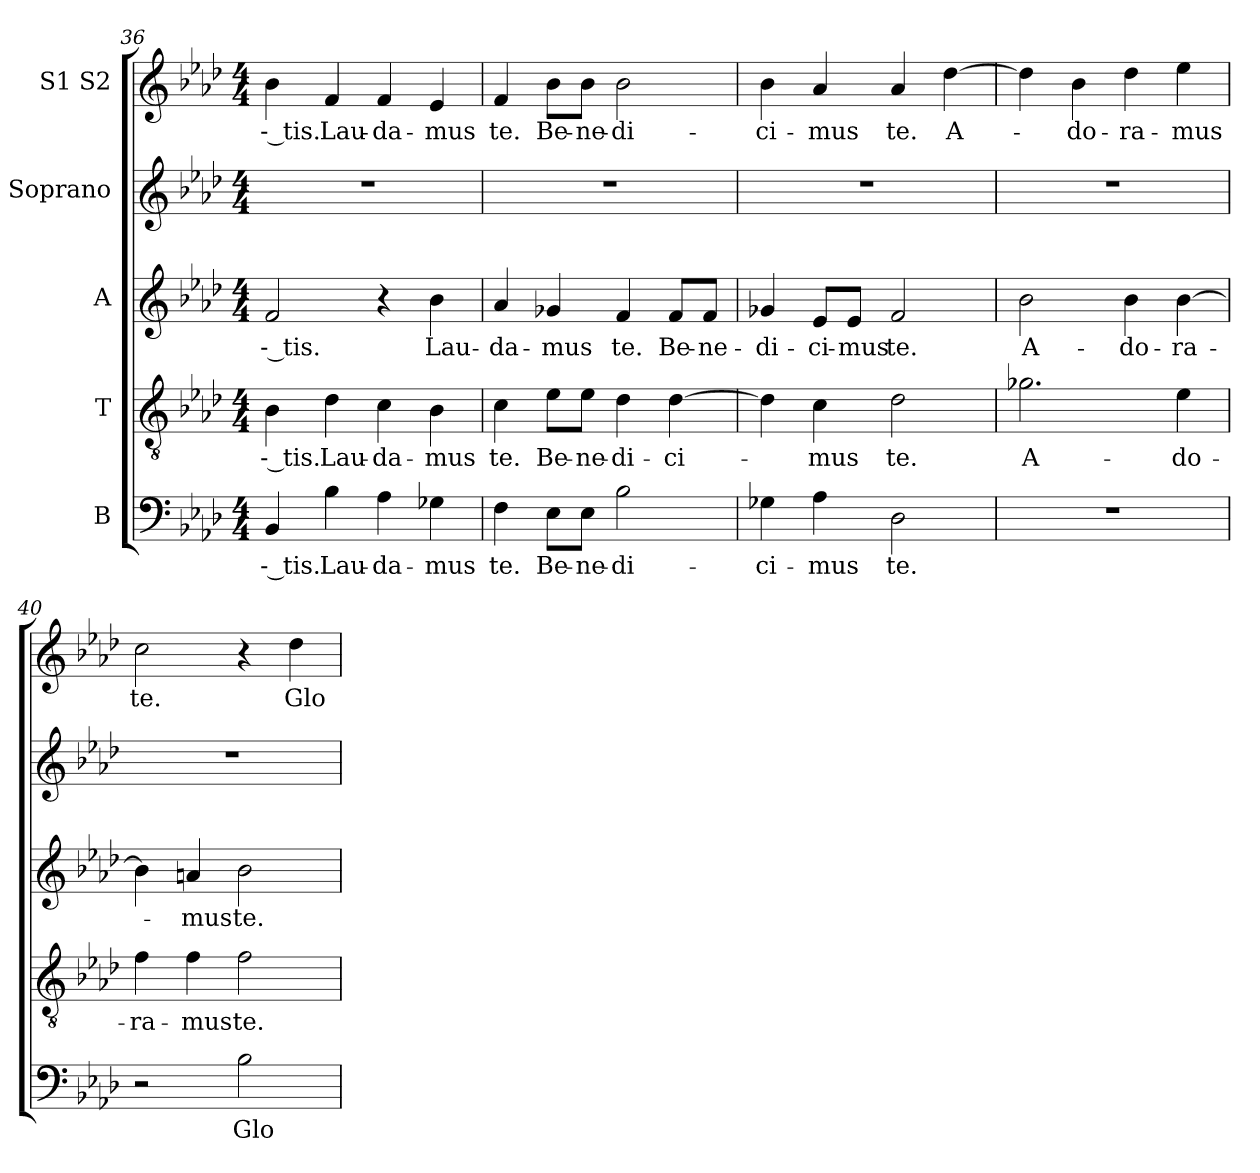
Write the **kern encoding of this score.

**kern	**text	**kern	**text	**kern	**text	**kern	**kern	**text
*part5	*part5	*part4	*part4	*part3	*part3	*part2	*part1	*part1
*staff5	*staff5	*staff4	*staff4	*staff3	*staff3	*staff2	*staff1	*staff1
*I"B	*	*I"T	*	*I"A	*	*I"Soprano	*I"S1 S2	*
*clefF4	*	*clefGv2	*	*clefG2	*	*clefG2	*clefG2	*
*	*	*ITrd7c12	*	*	*	*	*	*
*k[b-e-a-d-]	*	*k[b-e-a-d-]	*	*k[b-e-a-d-]	*	*k[b-e-a-d-]	*k[b-e-a-d-]	*
*f:	*	*f:	*	*f:	*	*f:	*f:	*
*M4/4	*	*M4/4	*	*M4/4	*	*M4/4	*M4/4	*
=36	=36	=36	=36	=36	=36	=36	=36	=36
!	!LO:LY:b:color=#000000	!	!	!	!	!	!	!
!	!	!	!LO:LY:b:color=#000000	!	!	!	!	!
!	!	!	!	!	!LO:LY:b:color=#000000	!	!	!
!	!	!	!	!	!	!	!	!LO:LY:b:color=#000000
4BB-i/	-- tis.	4BB-i\	-- tis.	2fi/	-- tis.	1r	4b-i\	-- tis.
!	!LO:LY:b:color=#000000	!	!	!	!	!	!	!
!	!	!	!LO:LY:b:color=#000000	!	!	!	!	!
!	!	!	!	!	!	!	!	!LO:LY:b:color=#000000
4B-i\	Lau-	4D-i\	Lau-	.	.	.	4fi/	Lau-
!	!LO:LY:b:color=#000000	!	!	!	!	!	!	!
!	!	!	!LO:LY:b:color=#000000	!	!	!	!	!
!	!	!	!	!	!	!	!	!LO:LY:b:color=#000000
4A-i\	-da-	4Ci\	-da-	4r	.	.	4fi/	-da-
!	!LO:LY:b:color=#000000	!	!	!	!	!	!	!
!	!	!	!LO:LY:b:color=#000000	!	!	!	!	!
!	!	!	!	!	!LO:LY:b:color=#000000	!	!	!
!	!	!	!	!	!	!	!	!LO:LY:b:color=#000000
4G-Xi\	-mus	4BB-i\	-mus	4b-i\	Lau-	.	4e-i/	-mus
!!LO:LB:g=z
=37	=37	=37	=37	=37	=37	=37	=37	=37
!	!LO:LY:b:color=#000000	!	!	!	!	!	!	!
!	!	!	!LO:LY:b:color=#000000	!	!	!	!	!
!	!	!	!	!	!LO:LY:b:color=#000000	!	!	!
!	!	!	!	!	!	!	!	!LO:LY:b:color=#000000
4Fi\	te.	4Ci\	te.	4a-i/	-da-	1r	4fi/	te.
!	!LO:LY:b:color=#000000	!	!	!	!	!	!	!
!	!	!	!LO:LY:b:color=#000000	!	!	!	!	!
!	!	!	!	!	!LO:LY:b:color=#000000	!	!	!
!	!	!	!	!	!	!	!	!LO:LY:b:color=#000000
8E-i\L	Be-	8E-i\L	Be-	4g-Xi/	-mus	.	8b-i\L	Be-
!	!LO:LY:b:color=#000000	!	!	!	!	!	!	!
!	!	!	!LO:LY:b:color=#000000	!	!	!	!	!
!	!	!	!	!	!	!	!	!LO:LY:b:color=#000000
8E-i\J	-ne-	8E-i\J	-ne-	.	.	.	8b-i\J	-ne-
!	!LO:LY:b:color=#000000	!	!	!	!	!	!	!
!	!	!	!LO:LY:b:color=#000000	!	!	!	!	!
!	!	!	!	!	!LO:LY:b:color=#000000	!	!	!
!	!	!	!	!	!	!	!	!LO:LY:b:color=#000000
2B-i\	-di-	4D-i\	-di-	4fi/	te.	.	2b-i\	-di-
!	!	!	!LO:LY:b:color=#000000	!	!	!	!	!
!	!	!	!	!	!LO:LY:b:color=#000000	!	!	!
.	.	[4D-i\	-ci-	8fi/L	Be-	.	.	.
!	!	!	!	!	!LO:LY:b:color=#000000	!	!	!
.	.	.	.	8fi/J	-ne-	.	.	.
=38	=38	=38	=38	=38	=38	=38	=38	=38
!	!LO:LY:b:color=#000000	!	!	!	!	!	!	!
!	!	!	!	!	!LO:LY:b:color=#000000	!	!	!
!	!	!	!	!	!	!	!	!LO:LY:b:color=#000000
4G-Xi\	-ci-	4D-i\]	.	4g-Xi/	-di-	1r	4b-i\	-ci-
!	!LO:LY:b:color=#000000	!	!	!	!	!	!	!
!	!	!	!LO:LY:b:color=#000000	!	!	!	!	!
!	!	!	!	!	!LO:LY:b:color=#000000	!	!	!
!	!	!	!	!	!	!	!	!LO:LY:b:color=#000000
4A-i\	-mus	4Ci\	-mus	8e-i/L	-ci-	.	4a-i/	-mus
!	!	!	!	!	!LO:LY:b:color=#000000	!	!	!
.	.	.	.	8e-i/J	-mus	.	.	.
!	!LO:LY:b:color=#000000	!	!	!	!	!	!	!
!	!	!	!LO:LY:b:color=#000000	!	!	!	!	!
!	!	!	!	!	!LO:LY:b:color=#000000	!	!	!
!	!	!	!	!	!	!	!	!LO:LY:b:color=#000000
2D-i\	te.	2D-i\	te.	2fi/	te.	.	4a-i/	te.
!	!	!	!	!	!	!	!	!LO:LY:b:color=#000000
.	.	.	.	.	.	.	[4dd-i\	A-
=39	=39	=39	=39	=39	=39	=39	=39	=39
!	!	!	!LO:LY:b:color=#000000	!	!	!	!	!
!	!	!	!	!	!LO:LY:b:color=#000000	!	!	!
1r	.	2.G-Xi\	A-	2b-i\	A-	1r	4dd-i\]	.
!	!	!	!	!	!	!	!	!LO:LY:b:color=#000000
.	.	.	.	.	.	.	4b-i\	-do-
!	!	!	!	!	!LO:LY:b:color=#000000	!	!	!
!	!	!	!	!	!	!	!	!LO:LY:b:color=#000000
.	.	.	.	4b-i\	-do-	.	4dd-i\	-ra-
!	!	!	!LO:LY:b:color=#000000	!	!	!	!	!
!	!	!	!	!	!LO:LY:b:color=#000000	!	!	!
!	!	!	!	!	!	!	!	!LO:LY:b:color=#000000
.	.	4E-i\	-do-	[4b-i\	-ra-	.	4ee-i\	-mus
=40	=40	=40	=40	=40	=40	=40	=40	=40
!	!	!	!LO:LY:b:color=#000000	!	!	!	!	!
!	!	!	!	!	!	!	!	!LO:LY:b:color=#000000
2r	.	4Fi\	-ra-	4b-i\]	.	1r	2cci\	te.
!	!	!	!LO:LY:b:color=#000000	!	!	!	!	!
!	!	!	!	!	!LO:LY:b:color=#000000	!	!	!
.	.	4Fi\	-mus	4ani/	-mus	.	.	.
!	!LO:LY:b:color=#000000	!	!	!	!	!	!	!
!	!	!	!LO:LY:b:color=#000000	!	!	!	!	!
!	!	!	!	!	!LO:LY:b:color=#000000	!	!	!
2B-i\	Glo-	2Fi\	te.	2b-i\	te.	.	4r	.
!	!	!	!	!	!	!	!	!LO:LY:b:color=#000000
.	.	.	.	.	.	.	4dd-i\	Glo-
=	=	=	=	=	=	=	=	=
*-	*-	*-	*-	*-	*-	*-	*-	*-
